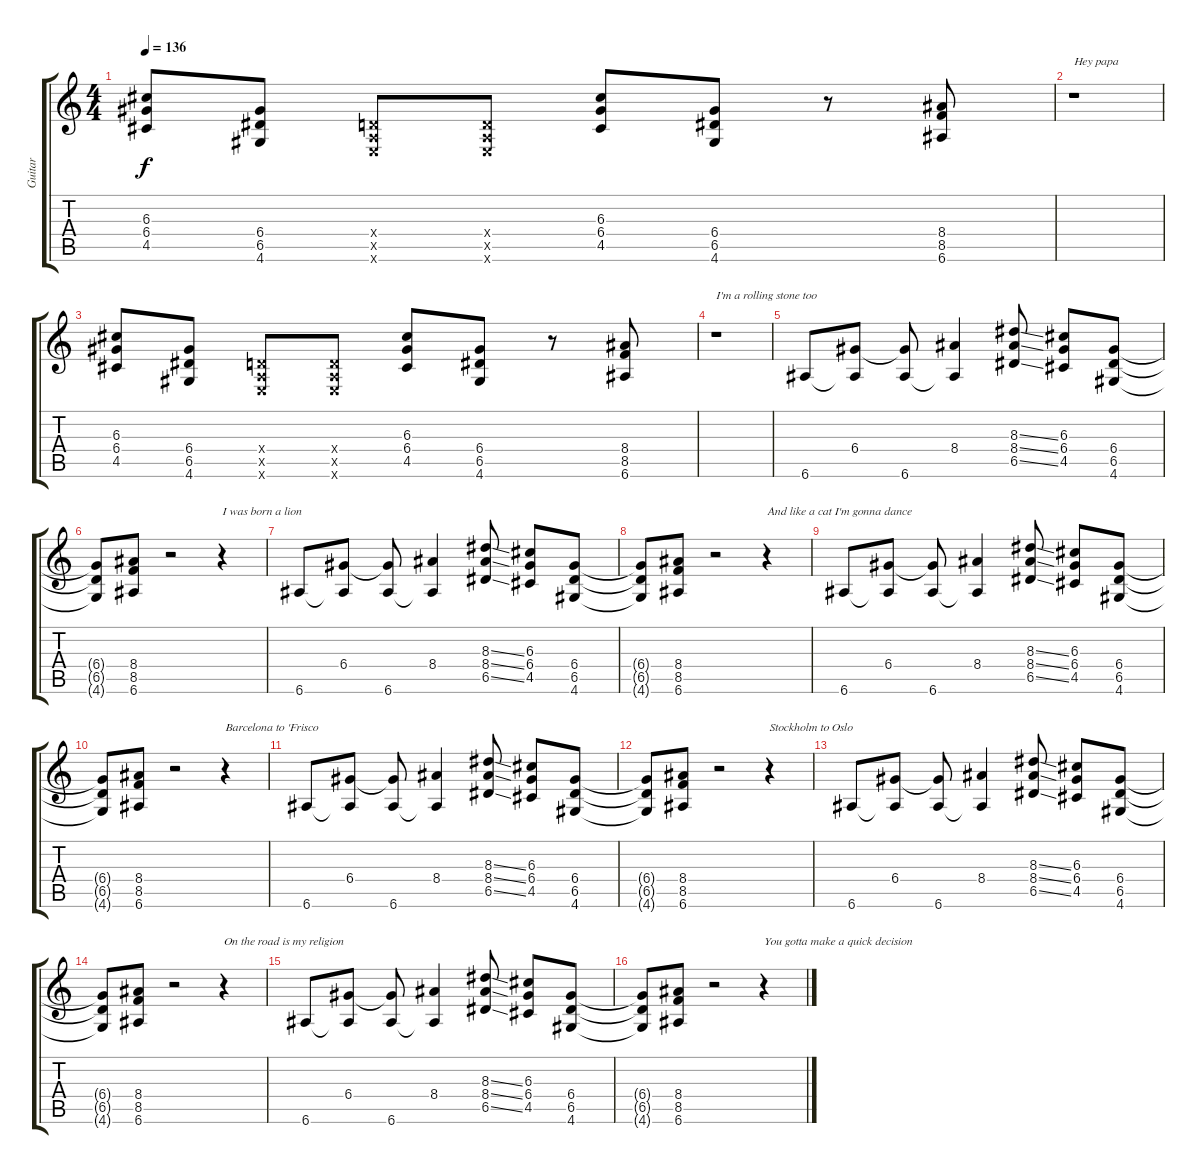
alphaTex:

\track ("Guitar" "Guitar") {instrument distortionguitar}
\staff {score tabs}
\tuning (E4 B3 G3 D3 A2 E2) {hide}
\ts (4 4)
\tempo 136
\clef g2
\ks c
(6.3 6.4 4.5).8{dy f} (6.4 6.5 4.6).8 (0.4{x} 0.5{x} 0.6{x}).8 (0.4{x} 0.5{x} 0.6{x}).8 (6.3 6.4 4.5).8 (6.4 6.5 4.6).8 r.8 (8.4 8.5 6.6).8 |
r.1{txt "Hey papa"} |
(6.3 6.4 4.5).8 (6.4 6.5 4.6).8 (0.4{x} 0.5{x} 0.6{x}).8 (0.4{x} 0.5{x} 0.6{x}).8 (6.3 6.4 4.5).8 (6.4 6.5 4.6).8 r.8 (8.4 8.5 6.6).8 |
r.1{txt "I'm a rolling stone too"} |
6.6.8 (6.4 6.6{t}).8 (6.4{t} 6.6).8 (8.4 6.6{t}).4 (8.3{ss} 8.4{ss} 6.5{ss}).8 (6.3 6.4 4.5).8 (6.4 6.5 4.6).8 |
(6.4{t} 6.5{t} 4.6{t}).8 (8.4 8.5 6.6).8 r.2 r.4{txt "I was born a lion"} |
6.6.8 (6.4 6.6{t}).8 (6.4{t} 6.6).8 (8.4 6.6{t}).4 (8.3{ss} 8.4{ss} 6.5{ss}).8 (6.3 6.4 4.5).8 (6.4 6.5 4.6).8 |
(6.4{t} 6.5{t} 4.6{t}).8 (8.4 8.5 6.6).8 r.2 r.4{txt "And like a cat I'm gonna dance"} |
6.6.8 (6.4 6.6{t}).8 (6.4{t} 6.6).8 (8.4 6.6{t}).4 (8.3{ss} 8.4{ss} 6.5{ss}).8 (6.3 6.4 4.5).8 (6.4 6.5 4.6).8 |
(6.4{t} 6.5{t} 4.6{t}).8 (8.4 8.5 6.6).8 r.2 r.4{txt "Barcelona to 'Frisco"} |
6.6.8 (6.4 6.6{t}).8 (6.4{t} 6.6).8 (8.4 6.6{t}).4 (8.3{ss} 8.4{ss} 6.5{ss}).8 (6.3 6.4 4.5).8 (6.4 6.5 4.6).8 |
(6.4{t} 6.5{t} 4.6{t}).8 (8.4 8.5 6.6).8 r.2 r.4{txt "Stockholm to Oslo"} |
6.6.8 (6.4 6.6{t}).8 (6.4{t} 6.6).8 (8.4 6.6{t}).4 (8.3{ss} 8.4{ss} 6.5{ss}).8 (6.3 6.4 4.5).8 (6.4 6.5 4.6).8 |
(6.4{t} 6.5{t} 4.6{t}).8 (8.4 8.5 6.6).8 r.2 r.4{txt "On the road is my religion"} |
6.6.8 (6.4 6.6{t}).8 (6.4{t} 6.6).8 (8.4 6.6{t}).4 (8.3{ss} 8.4{ss} 6.5{ss}).8 (6.3 6.4 4.5).8 (6.4 6.5 4.6).8 |
(6.4{t} 6.5{t} 4.6{t}).8 (8.4 8.5 6.6).8 r.2 r.4{txt "You gotta make a quick decision"}
